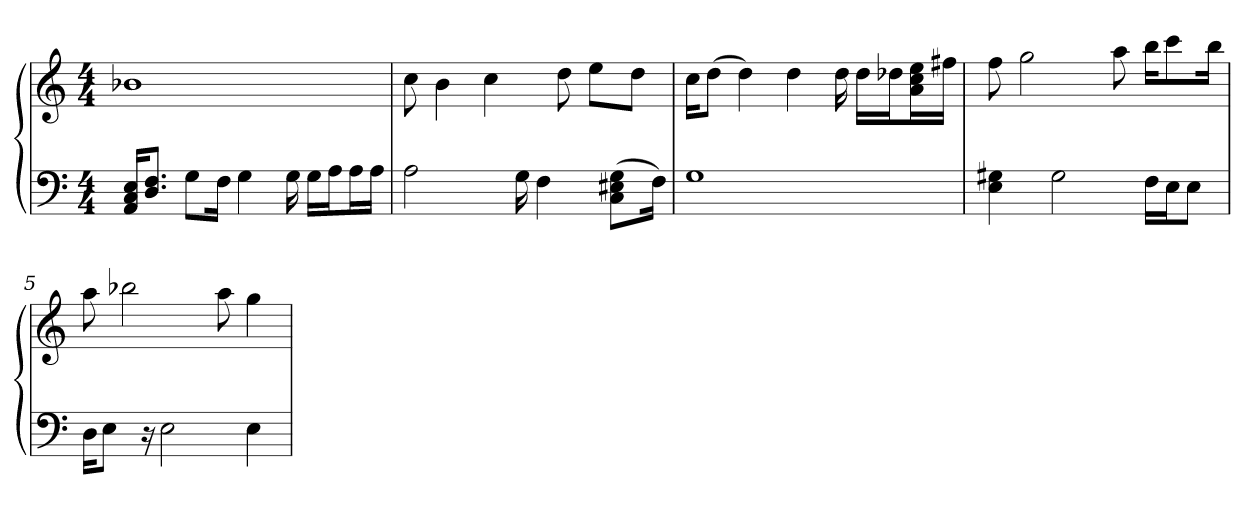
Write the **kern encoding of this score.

**kern	**kern
*part1	*part1
*staff2	*staff1
*clefF4	*clefG2
*k[]	*k[]
*M4/4	*M4/4
=1	=1
16AA/ 16C/ 16E/KL	1b-X
8.D/ 8.F/J	.
8G\L	.
16F\Jk	.
4G	.
16G	.
16G\LL	.
16A\J	.
16A\L	.
16A\JJ	.
=2	=2
2A	8cc
.	4b
.	4cc
16G	.
4F	.
.	8dd
.	8ee\L
(8C\ 8E#X\ 8G\L	.
.	8dd\J
16F\Jk)	.
=3	=3
1G	16cc\KL
.	(8dd\J
.	4dd)
.	4dd
.	16dd
.	16dd\LL
.	16dd-X\J
.	16a\ 16cc\ 16ee\L
.	16ff#X\JJ
=4	=4
4E 4G#X	8ff
.	2gg
2G#	.
.	8aa
16F\LL	16bb\KL
16E\J	8ccc\
8E\J	.
.	16bb\Jk
=5	=5
16D\KL	8aa
8E\J	.
.	2bb-X
16r	.
2E	.
.	8aa
4E	4gg
=	=
*-	*-
